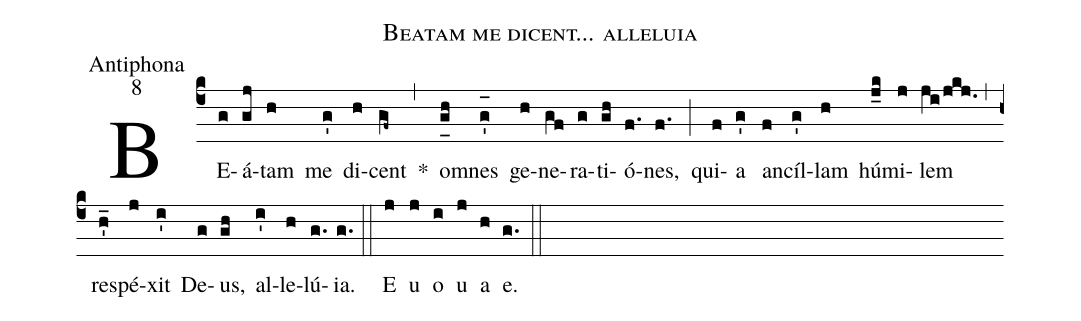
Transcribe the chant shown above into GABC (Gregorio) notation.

name:Beatam me dicent... alleluia;
office-part:Antiphona;
mode:8;
%%
(c4) BE(g)á(gj)tam(h) me(g') di(h)cent(gf~) *(,) o(g_[uh:l]h)mnes(g'_[oh:h]) ge(h)ne(gf)ra(g)ti(gh)ó(f.)nes,(f.) (;) qui(f)a(g') an(f)cíl(g')lam(h) hú(j_k)mi(j)lem(ji/jkj.) (,) re(h'_)spé(j)xit(i') De(g)us,(gh) al(i')le(h)lú(g.){ia}.(g.) (::) <eu>E(j) u(j) o(i) u(j) a(h) e.</eu>(g.) (::)
